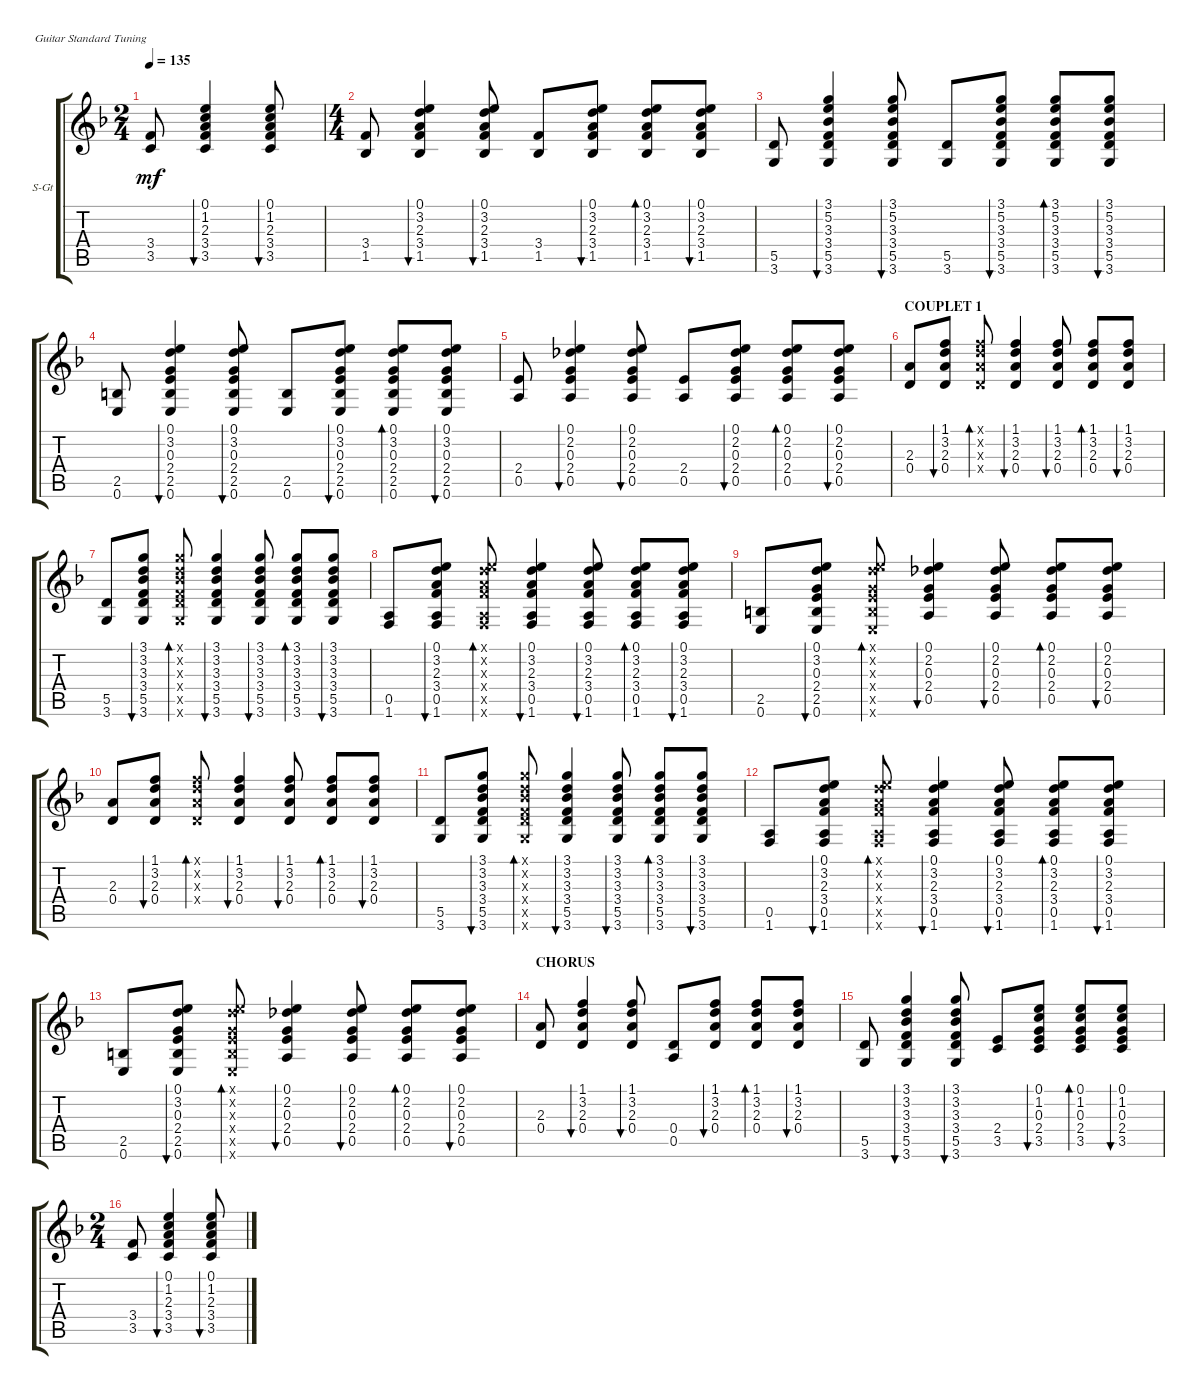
\defaultSystemsLayout 4
\bracketExtendMode groupsimilarinstruments
\firstSystemTrackNameOrientation horizontal
\otherSystemsTrackNameOrientation horizontal
\track ("Steel Guitar" "S-Gt") {instrument acousticguitarsteel}
\staff {score tabs}
\tuning (E4 B3 G3 D3 A2 E2)
\ts (2 4)
\tempo 135
\clef g2
\ks dminor
(3.5 3.4).8{dy mf} (3.4 2.3 1.2 0.1 3.5).4{bu 30} (3.4 2.3 1.2 0.1 3.5).8{bu 30} |
\ts (4 4)
(1.5 3.4).8 (3.4 2.3 3.2 0.1 1.5).4{bu 30} (3.4 2.3 3.2 0.1 1.5).8{bu 30} (1.5 3.4).8 (3.4 2.3 3.2 0.1 1.5).8{bu 30} (3.4 2.3 3.2 0.1 1.5).8{bd 30} (3.4 2.3 3.2 0.1 1.5).8{bu 30} |
(3.6 5.5).8 (3.4 3.3 5.2 3.1 3.6 5.5).4{bu 30} (3.4 3.3 5.2 3.1 5.5 3.6).8{bu 30} (5.5 3.6).8 (3.4 3.3 5.2 3.1 5.5 3.6).8{bu 30} (3.4 3.3 5.2 3.1 5.5 3.6).8{bd 30} (3.4 3.3 5.2 3.1 5.5 3.6).8{bu 30} |
(0.6 2.5).8 (2.4 0.3 3.2 0.1 0.6 2.5).4{bu 30} (2.4 0.3 3.2 0.1 2.5 0.6).8{bu 30} (2.5 0.6).8 (2.4 0.3 3.2 0.1 2.5 0.6).8{bu 30} (2.4 0.3 3.2 0.1 2.5 0.6).8{bd 30} (2.4 0.3 3.2 0.1 2.5 0.6).8{bu 30} |
(0.5 2.4).8 (2.4 0.3 2.2 0.1 0.5).4{bu 30} (2.4 0.3 2.2 0.1 0.5).8{bu 30} (0.5 2.4).8 (2.4 0.3 2.2 0.1 0.5).8{bu 30} (2.4 0.3 2.2 0.1 0.5).8{bd 30} (2.4 0.3 2.2 0.1 0.5).8{bu 30} |
\section ("" "COUPLET 1")
(0.4 2.3).8 (0.4 2.3 3.2 1.1).8{bu 30} (0.4{x} 2.3{x} 3.2{x} 1.1{x}).8{bd 30} (0.4 2.3 3.2 1.1).4{bu 30} (0.4 2.3 3.2 1.1).8{bu 30} (0.4 2.3 3.2 1.1).8{bd 30} (0.4 2.3 3.2 1.1).8{bu 30} |
(3.6 5.5).8 (3.4 3.3 3.2 3.1 3.6 5.5).8{bu 30} (3.4{x} 3.3{x} 3.2{x} 3.1{x} 3.6{x} 5.5{x}).8{bd 30} (3.4 3.3 3.2 3.1 3.6 5.5).4{bu 30} (3.4 3.3 3.2 3.1 3.6 5.5).8{bu 30} (3.4 3.3 3.2 3.1 3.6 5.5).8{bd 30} (3.4 3.3 3.2 3.1 3.6 5.5).8{bu 30} |
(1.6 0.5).8 (3.4 2.3 3.2 0.1 1.6 0.5).8{bu 30} (3.4{x} 2.3{x} 3.2{x} 0.1{x} 1.6{x} 0.5{x}).8{bd 30} (3.4 2.3 3.2 0.1 1.6 0.5).4{bu 30} (3.4 2.3 3.2 0.1 1.6 0.5).8{bu 30} (3.4 2.3 3.2 0.1 1.6 0.5).8{bd 30} (3.4 2.3 3.2 0.1 1.6 0.5).8{bu 30} |
(0.6 2.5).8 (2.4 0.3 3.2 0.1 0.6 2.5).8{bu 30} (2.4{x} 0.3{x} 3.2{x} 0.1{x} 0.6{x} 2.5{x}).8{bd 30} (2.4 0.3 2.2 0.1 0.5).4{bu 30} (2.4 0.3 2.2 0.1 0.5).8{bu 30} (2.4 0.3 2.2 0.1 0.5).8{bd 30} (2.4 0.3 2.2 0.1 0.5).8{bu 30} |
(0.4 2.3).8 (0.4 2.3 3.2 1.1).8{bu 30} (0.4{x} 2.3{x} 3.2{x} 1.1{x}).8{bd 30} (0.4 2.3 3.2 1.1).4{bu 30} (0.4 2.3 3.2 1.1).8{bu 30} (0.4 2.3 3.2 1.1).8{bd 30} (0.4 2.3 3.2 1.1).8{bu 30} |
(3.6 5.5).8 (3.4 3.3 3.2 3.1 3.6 5.5).8{bu 30} (3.4{x} 3.3{x} 3.2{x} 3.1{x} 3.6{x} 5.5{x}).8{bd 30} (3.4 3.3 3.2 3.1 3.6 5.5).4{bu 30} (3.4 3.3 3.2 3.1 3.6 5.5).8{bu 30} (3.4 3.3 3.2 3.1 3.6 5.5).8{bd 30} (3.4 3.3 3.2 3.1 3.6 5.5).8{bu 30} |
(1.6 0.5).8 (3.4 2.3 3.2 0.1 1.6 0.5).8{bu 30} (3.4{x} 2.3{x} 3.2{x} 0.1{x} 1.6{x} 0.5{x}).8{bd 30} (3.4 2.3 3.2 0.1 1.6 0.5).4{bu 30} (3.4 2.3 3.2 0.1 1.6 0.5).8{bu 30} (3.4 2.3 3.2 0.1 1.6 0.5).8{bd 30} (3.4 2.3 3.2 0.1 1.6 0.5).8{bu 30} |
(0.6 2.5).8 (2.4 0.3 3.2 0.1 0.6 2.5).8{bu 30} (2.4{x} 0.3{x} 3.2{x} 0.1{x} 0.6{x} 2.5{x}).8{bd 30} (2.4 0.3 2.2 0.1 0.5).4{bu 30} (2.4 0.3 2.2 0.1 0.5).8{bu 30} (2.4 0.3 2.2 0.1 0.5).8{bd 30} (2.4 0.3 2.2 0.1 0.5).8{bu 30} |
\section ("" "CHORUS")
(0.4 2.3).8 (0.4 2.3 3.2 1.1).4{bu 30} (0.4 2.3 3.2 1.1).8{bu 30} (0.5 0.4).8 (0.4 2.3 3.2 1.1).8{bu 30} (0.4 2.3 3.2 1.1).8{bd 30} (0.4 2.3 3.2 1.1).8{bu 30} |
(3.6 5.5).8 (3.4 3.3 3.2 3.1 3.6 5.5).4{bu 30} (3.4 3.3 3.2 3.1 5.5 3.6).8{bu 30} (3.5 2.4).8 (2.4 0.3 1.2 0.1 3.5).8{bu 30} (2.4 0.3 1.2 0.1 3.5).8{bd 30} (2.4 0.3 1.2 0.1 3.5).8{bu 30} |
\ts (2 4)
(3.5 3.4).8 (3.4 2.3 1.2 0.1 3.5).4{bu 30} (3.4 2.3 1.2 0.1 3.5).8{bu 30}
